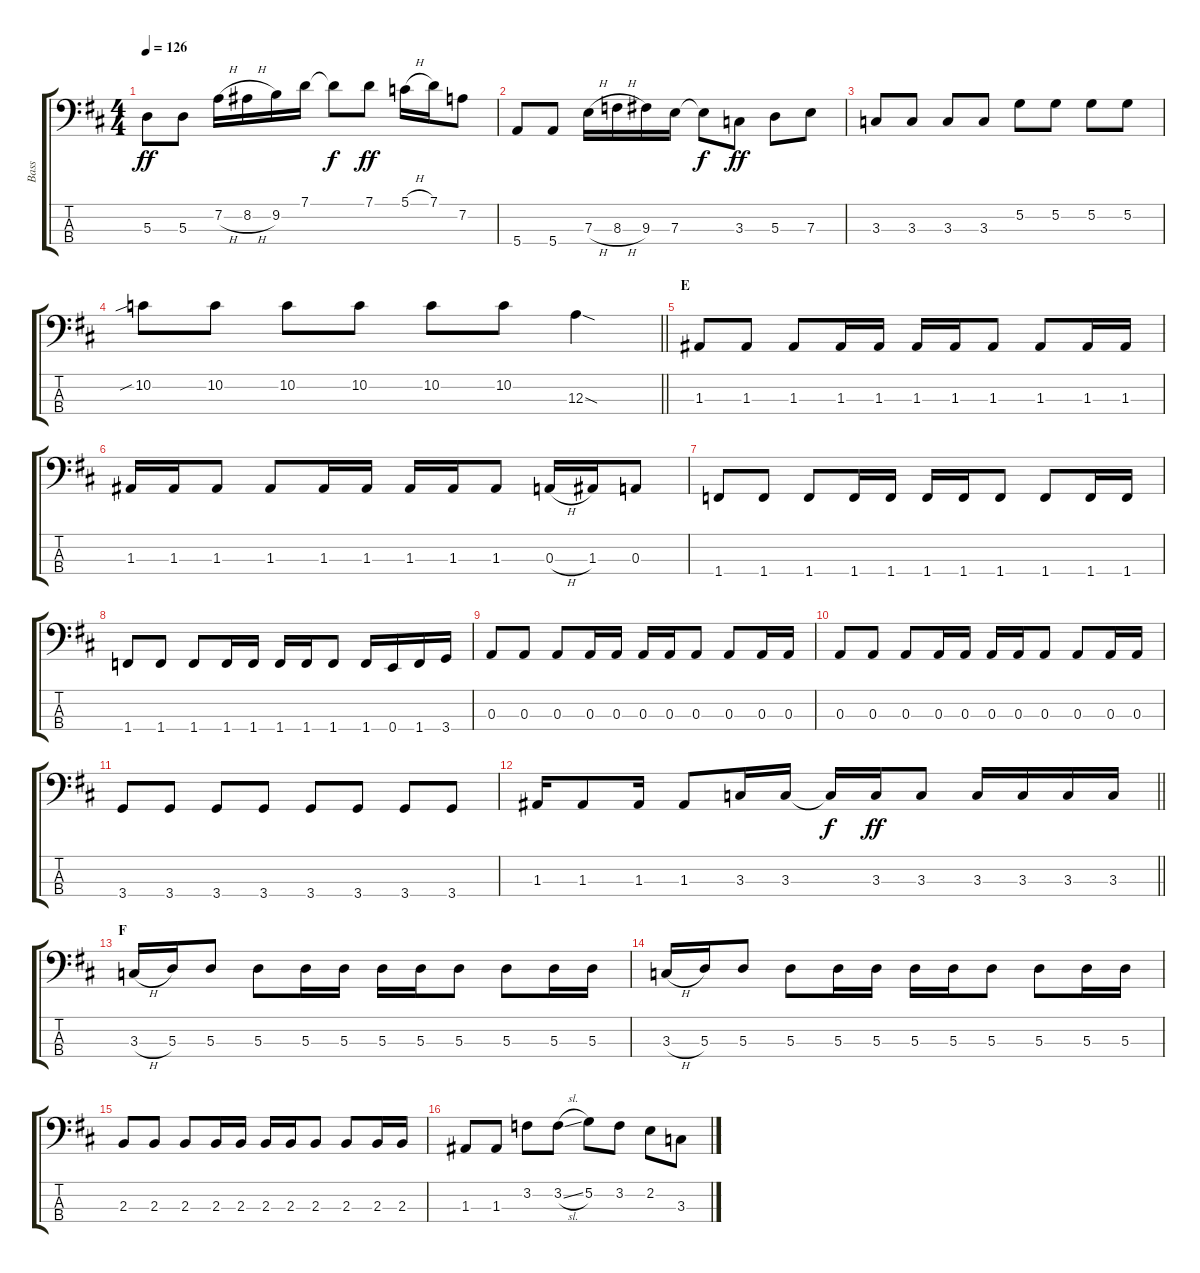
\track ("Bass" "Bass") {instrument electricbasspick}
\staff {score tabs}
\tuning (G2 D2 A1 E1) {hide}
\ts (4 4)
\tempo 126
\clef f4
\ks d
5.3.8{dy ff} 5.3.8 7.2{h}.16 8.2{h}.16 9.2.16 7.1.16 7.1{t}.8{dy f} 7.1.8{dy ff} 5.1{h}.16 7.1.16 7.2.8 |
5.4.8 5.4.8 7.3{h}.16 8.3{h}.16 9.3.16 7.3.16 7.3{t}.8{dy f} 3.3.8{dy ff} 5.3.8 7.3.8 |
3.3.8 3.3.8 3.3.8 3.3.8 5.2.8 5.2.8 5.2.8 5.2.8 |
\barLineRight lightlight
10.2{sib}.8 10.2.8 10.2.8 10.2.8 10.2.8 10.2.8 12.3{sod}.4 |
\section ("" "E")
1.3.8 1.3.8 1.3.8 1.3.16 1.3.16 1.3.16 1.3.16 1.3.8 1.3.8 1.3.16 1.3.16 |
1.3.16 1.3.16 1.3.8 1.3.8 1.3.16 1.3.16 1.3.16 1.3.16 1.3.8 0.3{h}.16 1.3.16 0.3.8 |
1.4.8 1.4.8 1.4.8 1.4.16 1.4.16 1.4.16 1.4.16 1.4.8 1.4.8 1.4.16 1.4.16 |
1.4.8 1.4.8 1.4.8 1.4.16 1.4.16 1.4.16 1.4.16 1.4.8 1.4.16 0.4.16 1.4.16 3.4.16 |
0.3.8 0.3.8 0.3.8 0.3.16 0.3.16 0.3.16 0.3.16 0.3.8 0.3.8 0.3.16 0.3.16 |
0.3.8 0.3.8 0.3.8 0.3.16 0.3.16 0.3.16 0.3.16 0.3.8 0.3.8 0.3.16 0.3.16 |
3.4.8 3.4.8 3.4.8 3.4.8 3.4.8 3.4.8 3.4.8 3.4.8 |
\barLineRight lightlight
1.3.16 1.3.8 1.3.16 1.3.8 3.3.16 3.3.16 3.3{t}.16{dy f} 3.3.16{dy ff} 3.3.8 3.3.16 3.3.16 3.3.16 3.3.16 |
\section ("" "F")
3.3{h}.16 5.3.16 5.3.8 5.3.8 5.3.16 5.3.16 5.3.16 5.3.16 5.3.8 5.3.8 5.3.16 5.3.16 |
3.3{h}.16 5.3.16 5.3.8 5.3.8 5.3.16 5.3.16 5.3.16 5.3.16 5.3.8 5.3.8 5.3.16 5.3.16 |
2.3.8 2.3.8 2.3.8 2.3.16 2.3.16 2.3.16 2.3.16 2.3.8 2.3.8 2.3.16 2.3.16 |
1.3.8 1.3.8 3.2.8 3.2{sl}.8 5.2.8 3.2.8 2.2.8 3.3.8
